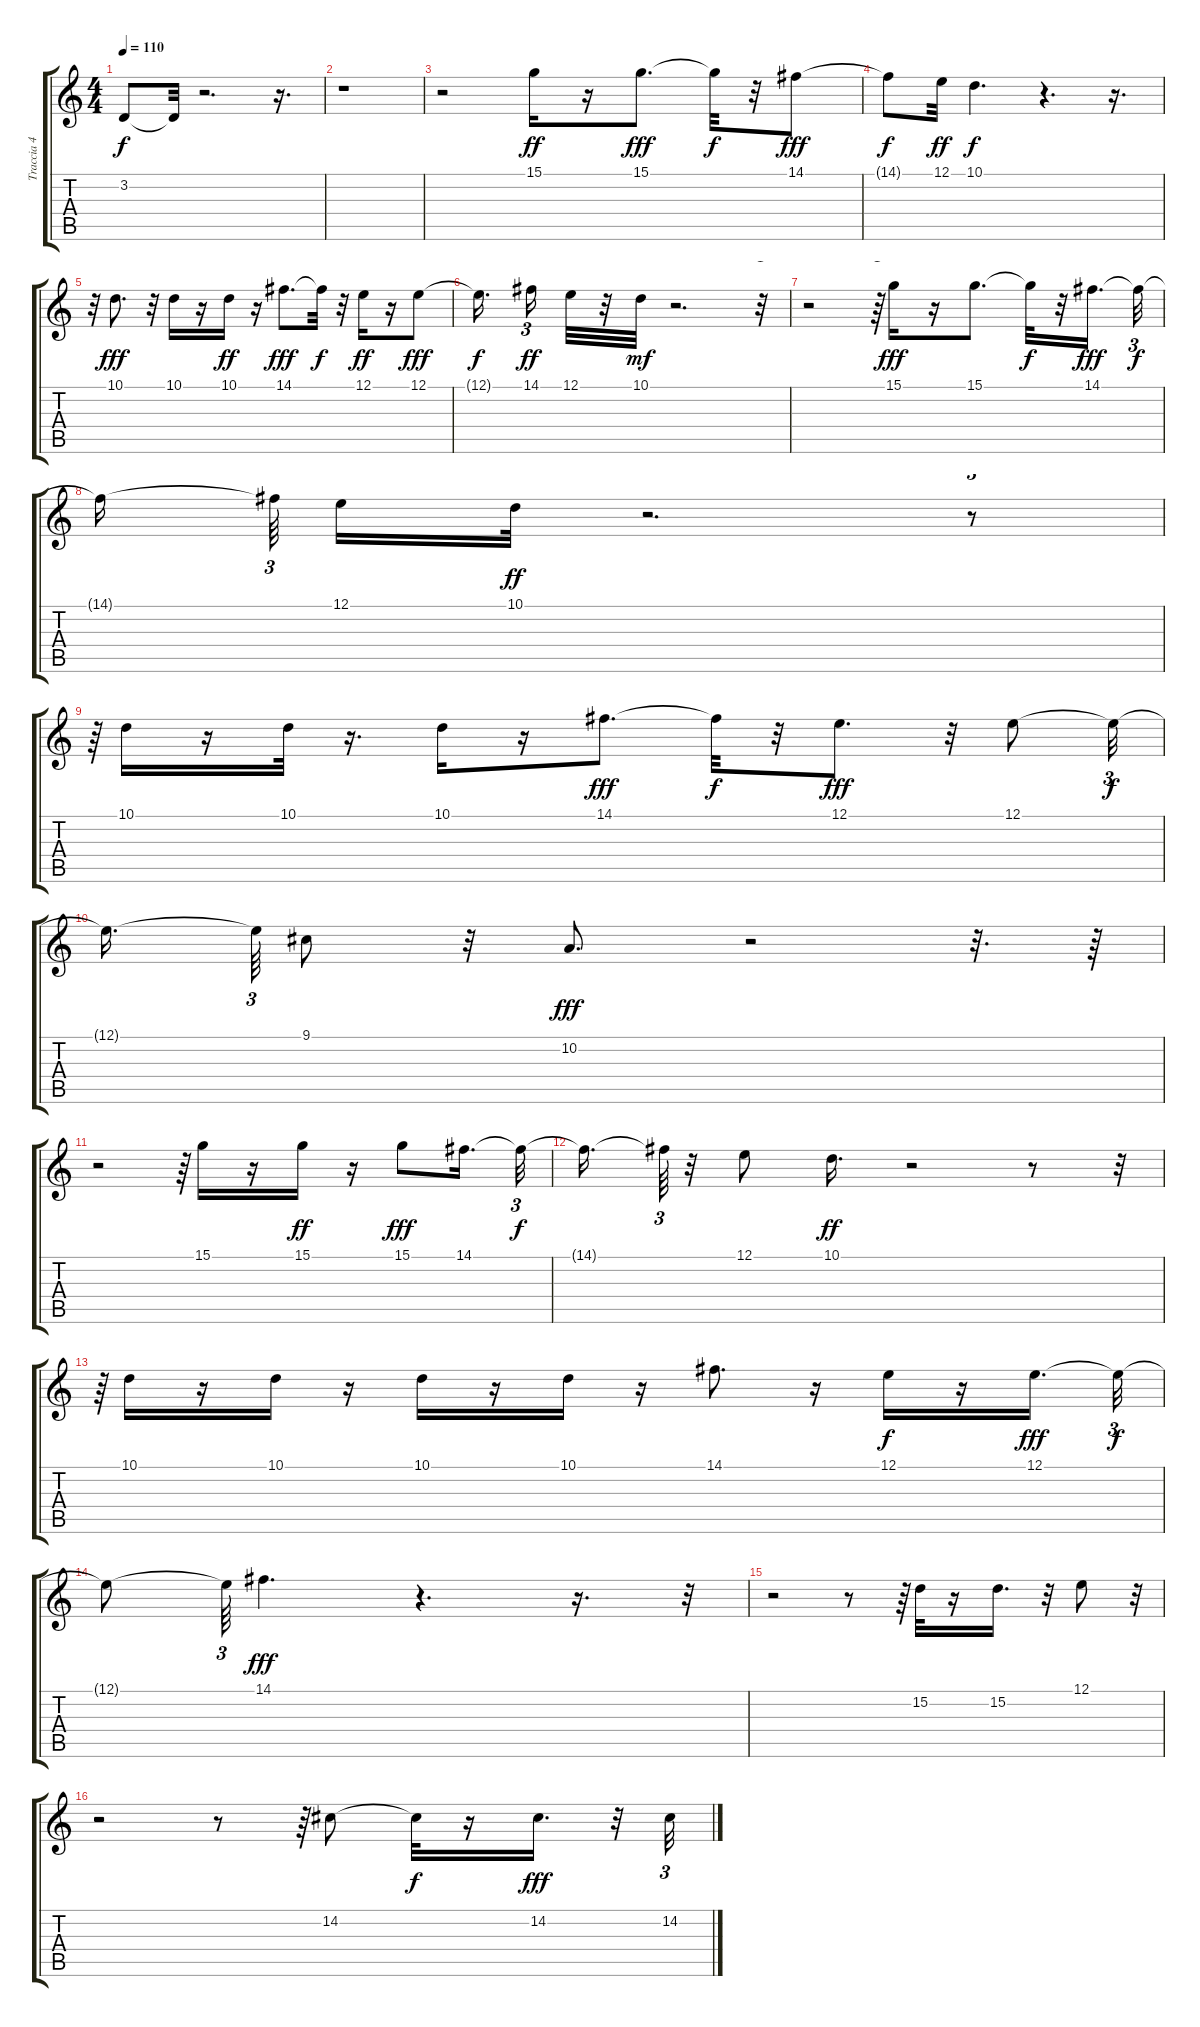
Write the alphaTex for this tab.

\track ("Traccia 4" "Traccia 4") {instrument panflute}
\staff {score tabs}
\tuning (E4 B3 G3 D3 A2 E2) {hide}
\ts (4 4)
\tempo 110
\clef g2
\ks c
3.2{t}.8{dy f} 3.2{t}.32 r.2{d} r.16{d} |
r.1 |
r.2 15.1.16{dy ff} r.16 15.1.8{d dy fff} 15.1{t}.32{dy f} r.32 14.1.8{dy fff} |
14.1{t}.8{dy f} 12.1.32{dy ff} 10.1.4{d dy f} r.4{d} r.16{d} |
r.32 10.1.8{d dy fff} r.32 10.1.16 r.16 10.1.16{dy ff} r.16 14.1.8{d dy fff} 14.1{t}.32{dy f} r.32 12.1.16{dy ff} r.16 12.1.8{dy fff} |
12.1{t}.16{d dy f beam splitsecondary} 14.1.16{tu (3 2) dy ff} 12.1.32 r.32 10.1.32{dy mf} r.2{d} r.32{tu (3 2)} |
r.2 r.64{tu (3 2)} 15.1.16{dy fff} r.16 15.1.8{d} 15.1{t}.32{dy f} r.32 14.1.16{d dy fff} 14.1{t}.32{tu (3 2) dy f} |
14.1{t}.16{beam splitsecondary} 14.1{t}.64{tu (3 2) beam splitsecondary} 12.1.16 10.1.32{dy ff} r.2{d} r.8{tu (3 2)} |
r.64{tu (3 2)} 10.1.16 r.16 10.1.32 r.16{d} 10.1.16 r.16 14.1.8{d dy fff} 14.1{t}.32{dy f} r.32 12.1.8{d dy fff} r.32 12.1.8 12.1{t}.32{tu (3 2) dy f} |
12.1{t}.16{d beam splitsecondary} 12.1{t}.64{tu (3 2)} 9.1.8 r.32 10.2.8{d dy fff} r.2 r.32{d} r.64 |
r.2 r.64{tu (3 2)} 15.1.16 r.16 15.1.16{dy ff} r.16 15.1.8{dy fff} 14.1.16{d} 14.1{t}.32{tu (3 2) dy f} |
14.1{t}.16{d} 14.1{t}.64{tu (3 2)} r.32 12.1.8 10.1.16{d dy ff} r.2 r.8 r.32{tu (3 2)} |
r.64{tu (3 2)} 10.1.16 r.16 10.1.16 r.16 10.1.16 r.16 10.1.16 r.16 14.1.8{d} r.16 12.1.16{dy f} r.16 12.1.16{d dy fff} 12.1{t}.32{tu (3 2) dy f} |
12.1{t}.8 12.1{t}.64{tu (3 2)} 14.1.4{d dy fff} r.4{d} r.16{d} r.32{tu (3 2)} |
r.2 r.8 r.64{tu (3 2)} 15.2.32 r.16 15.2.16{d} r.32 12.1.8 r.32{tu (3 2)} |
r.2 r.8 r.64{tu (3 2)} 14.2.8 14.2{t}.32{dy f} r.16 14.2.16{d dy fff} r.32 14.2.32{tu (3 2)}
